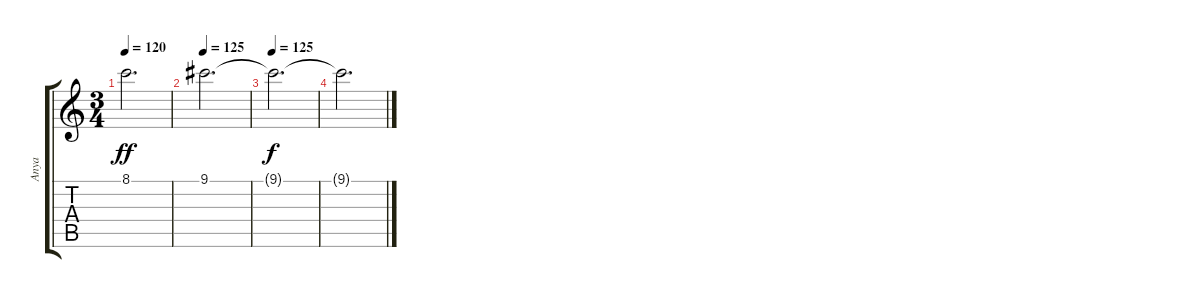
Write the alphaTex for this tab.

\track ("Anya" "Anya") {instrument distortionguitar}
\staff {score tabs}
\tuning (E4 B3 G3 D3 A2 E2) {hide}
\ts (3 4)
\tempo 120
\clef g2
\ks c
8.1.2{d dy ff} |
\tempo 125
9.1.2{d} |
\tempo 125
9.1{t}.2{d dy f} |
9.1{t}.2{d}
